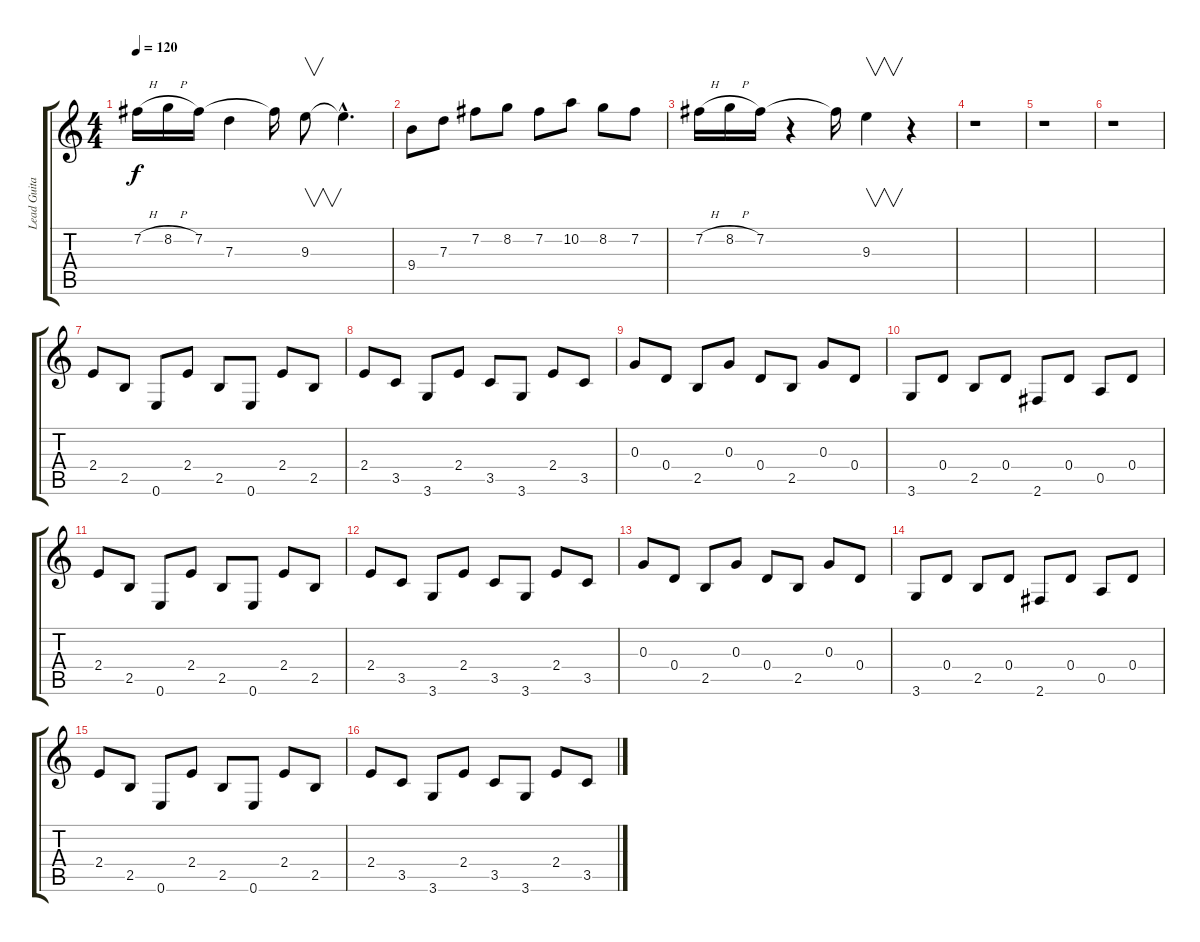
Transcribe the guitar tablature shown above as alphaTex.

\track ("Lead Guitar" "Lead Guita") {instrument acousticguitarsteel}
\staff {score tabs}
\tuning (E4 B3 G3 D3 A2 E2) {hide}
\ts (4 4)
\tempo 120
\clef g2
\ks c
7.2{h}.16{dy f instrument acousticguitarsteel} 8.2{h}.16 7.2.16 7.3{t}.4 7.2{t}.16 9.3.8{v} 9.3{hac t}.4{d} |
9.4.8{instrument electricguitarmuted} 7.3.8 7.2.8 8.2.8 7.2.8 10.2.8 8.2.8 7.2.8 |
7.2{h}.16{instrument acousticguitarsteel} 8.2{h}.16 7.2.16 r.4 7.2{t}.16 9.3.4{v} r.4 |
r.1 |
r.1 |
r.1 |
2.4.8 2.5.8 0.6.8 2.4.8 2.5.8 0.6.8 2.4.8 2.5.8 |
2.4.8 3.5.8 3.6.8 2.4.8 3.5.8 3.6.8 2.4.8 3.5.8 |
0.3.8 0.4.8 2.5.8 0.3.8 0.4.8 2.5.8 0.3.8 0.4.8 |
3.6.8 0.4.8 2.5.8 0.4.8 2.6.8 0.4.8 0.5.8 0.4.8 |
2.4.8 2.5.8 0.6.8 2.4.8 2.5.8 0.6.8 2.4.8 2.5.8 |
2.4.8 3.5.8 3.6.8 2.4.8 3.5.8 3.6.8 2.4.8 3.5.8 |
0.3.8 0.4.8 2.5.8 0.3.8 0.4.8 2.5.8 0.3.8 0.4.8 |
3.6.8 0.4.8 2.5.8 0.4.8 2.6.8 0.4.8 0.5.8 0.4.8 |
2.4.8 2.5.8 0.6.8 2.4.8 2.5.8 0.6.8 2.4.8 2.5.8 |
2.4.8 3.5.8 3.6.8 2.4.8 3.5.8 3.6.8 2.4.8 3.5.8
